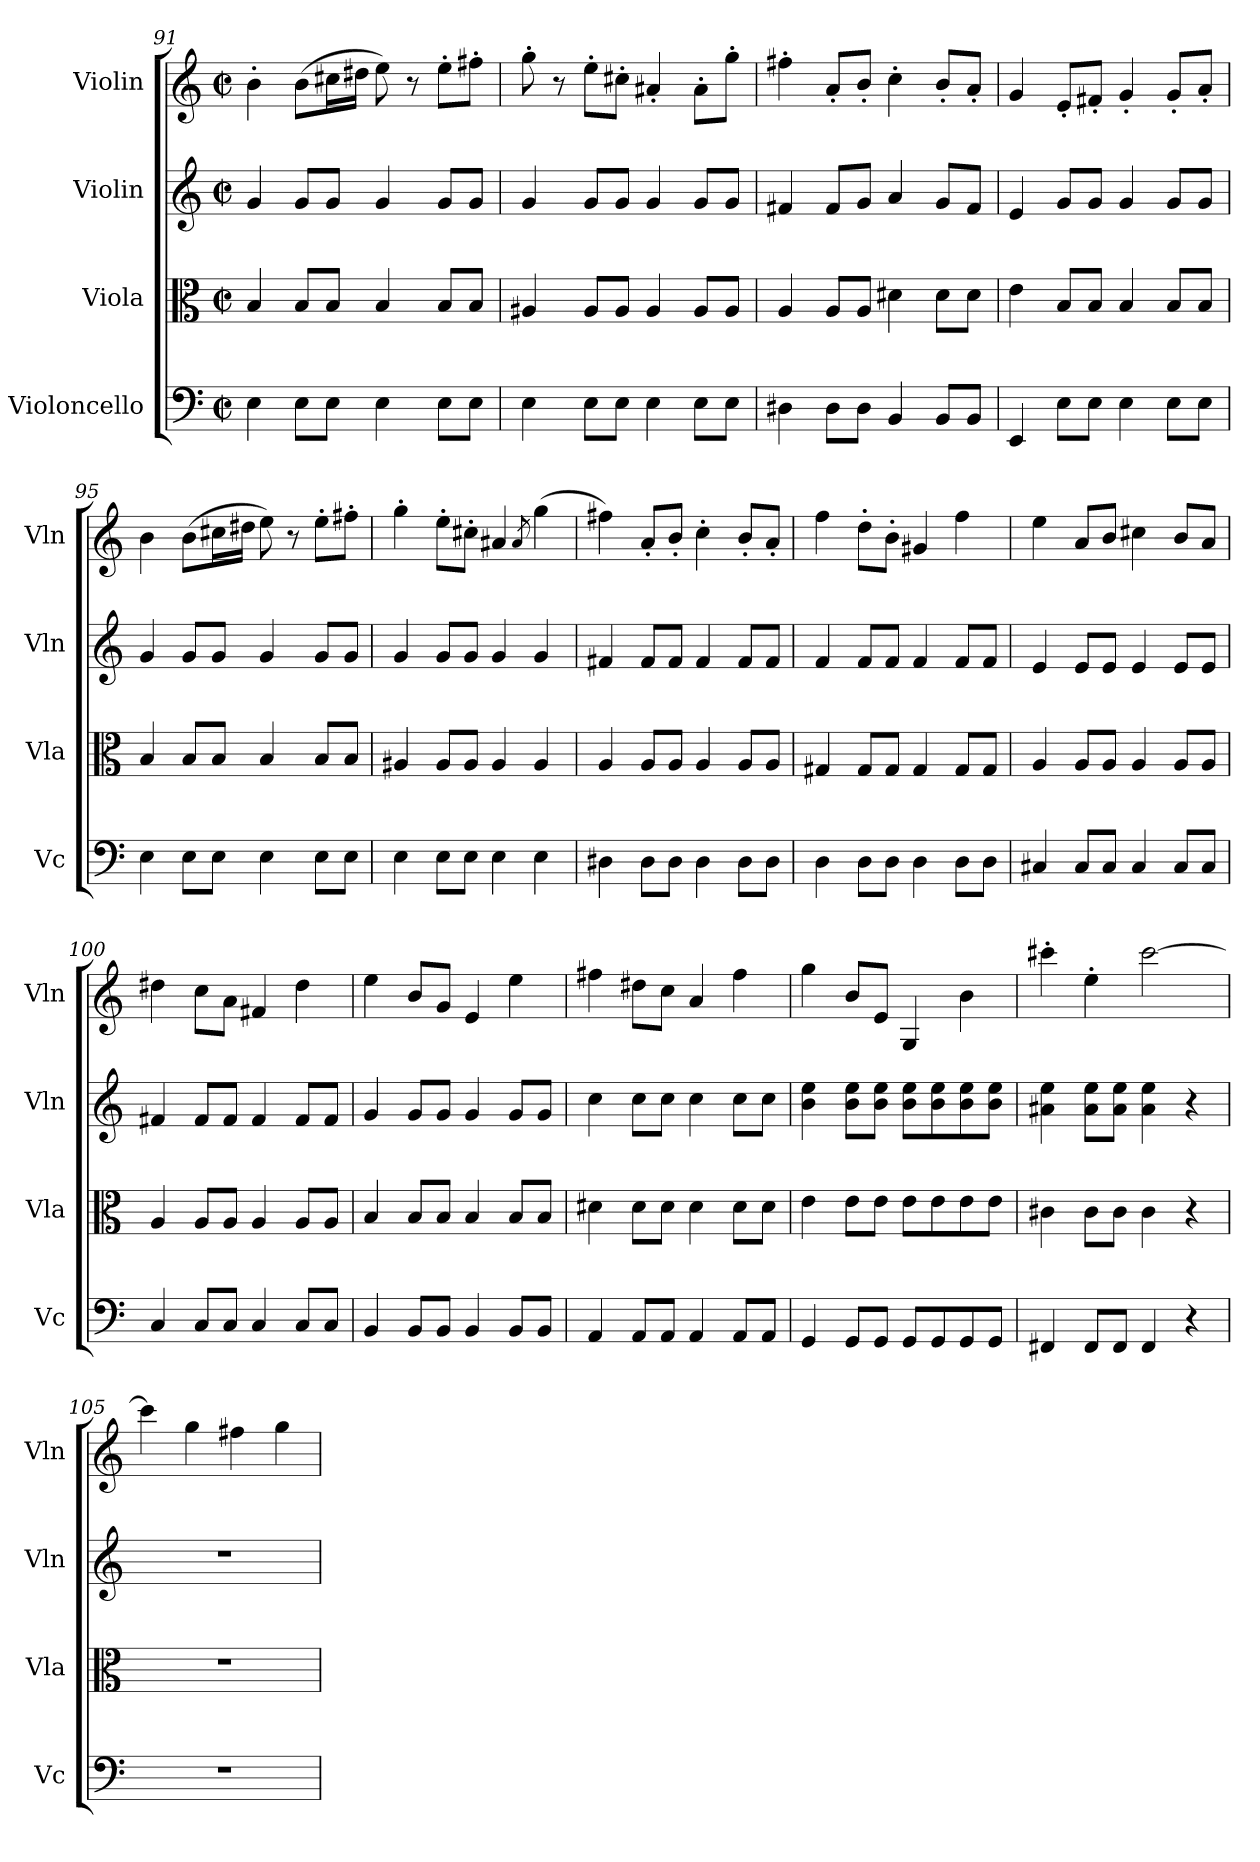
**kern	**kern	**kern	**kern
*part4	*part3	*part2	*part1
*staff4	*staff3	*staff2	*staff1
*I"Violoncello	*I"Viola	*I"Violin	*I"Violin
*I'Vc	*I'Vla	*I'Vln	*I'Vln
*clefF4	*clefC3	*clefG2	*clefG2
*k[]	*k[]	*k[]	*k[]
*M2/2	*M2/2	*M2/2	*M2/2
*met(c|)	*met(c|)	*met(c|)	*met(c|)
=91	=91	=91	=91
4E\	4B/	4g/	4b'\
8E\L	8B/L	8g/L	(8b\L
8E\J	8B/J	8g/J	16cc#X\L
.	.	.	16dd#X\JJ
4E\	4B/	4g/	8ee\)
.	.	.	8r
8E\L	8B/L	8g/L	8ee'\L
8E\J	8B/J	8g/J	8ff#X'\J
=92	=92	=92	=92
4E\	4A#X/	4g/	8gg'\
.	.	.	8r
8E\L	8A#/L	8g/L	8ee'\L
8E\J	8A#/J	8g/J	8cc#X'\J
4E\	4A#/	4g/	4a#X'/
8E\L	8A#/L	8g/L	8a#'\L
8E\J	8A#/J	8g/J	8gg'\J
=93	=93	=93	=93
4D#X\	4A/	4f#X/	4ff#X'\
8D#\L	8A/L	8f#/L	8a'/L
8D#\J	8A/J	8g/J	8b'/J
4BB/	4d#X\	4a/	4cc'\
8BB/L	8d#\L	8g/L	8b'/L
8BB/J	8d#\J	8f#/J	8a'/J
=94	=94	=94	=94
4EE/	4e\	4e/	4g/
8E\L	8B/L	8g/L	8e'/L
8E\J	8B/J	8g/J	8f#X'/J
4E\	4B/	4g/	4g'/
8E\L	8B/L	8g/L	8g'/L
8E\J	8B/J	8g/J	8a'/J
=95	=95	=95	=95
4E\	4B/	4g/	4b\
8E\L	8B/L	8g/L	(8b\L
8E\J	8B/J	8g/J	16cc#X\L
.	.	.	16dd#X\JJ
4E\	4B/	4g/	8ee\)
.	.	.	8r
8E\L	8B/L	8g/L	8ee'\L
8E\J	8B/J	8g/J	8ff#X'\J
=96	=96	=96	=96
4E\	4A#X/	4g/	4gg'\
8E\L	8A#/L	8g/L	8ee'\L
8E\J	8A#/J	8g/J	8cc#X'\J
4E\	4A#/	4g/	4a#X/
.	.	.	8qa#/
4E\	4A#/	4g/	(4gg\
=97	=97	=97	=97
4D#X\	4A/	4f#X/	4ff#X\)
8D#\L	8A/L	8f#/L	8a'/L
8D#\J	8A/J	8f#/J	8b'/J
4D#\	4A/	4f#/	4cc'\
8D#\L	8A/L	8f#/L	8b'/L
8D#\J	8A/J	8f#/J	8a'/J
!!LO:LB:g=z
=98	=98	=98	=98
4D\	4G#X/	4f/	4ff\
8D\L	8G#/L	8f/L	8dd'\L
8D\J	8G#/J	8f/J	8b'\J
4D\	4G#/	4f/	4g#X/
8D\L	8G#/L	8f/L	4ff\
8D\J	8G#/J	8f/J	.
=99	=99	=99	=99
4C#X/	4A/	4e/	4ee\
8C#/L	8A/L	8e/L	8a/L
8C#/J	8A/J	8e/J	8b/J
4C#/	4A/	4e/	4cc#X\
8C#/L	8A/L	8e/L	8b/L
8C#/J	8A/J	8e/J	8a/J
=100	=100	=100	=100
4C/	4A/	4f#X/	4dd#X\
8C/L	8A/L	8f#/L	8cc\L
8C/J	8A/J	8f#/J	8a\J
4C/	4A/	4f#/	4f#X/
8C/L	8A/L	8f#/L	4dd#\
8C/J	8A/J	8f#/J	.
=101	=101	=101	=101
4BB/	4B/	4g/	4ee\
8BB/L	8B/L	8g/L	8b/L
8BB/J	8B/J	8g/J	8g/J
4BB/	4B/	4g/	4e/
8BB/L	8B/L	8g/L	4ee\
8BB/J	8B/J	8g/J	.
=102	=102	=102	=102
4AA/	4d#X\	4cc\	4ff#X\
8AA/L	8d#\L	8cc\L	8dd#X\L
8AA/J	8d#\J	8cc\J	8cc\J
4AA/	4d#\	4cc\	4a/
8AA/L	8d#\L	8cc\L	4ff#\
8AA/J	8d#\J	8cc\J	.
=103	=103	=103	=103
4GG/	4e\	4b\ 4ee\	4gg\
8GG/L	8e\L	8b\ 8ee\L	8b/L
8GG/J	8e\J	8b\ 8ee\J	8e/J
8GG/L	8e\L	8b\ 8ee\L	4G/
8GG/	8e\	8b\ 8ee\	.
8GG/	8e\	8b\ 8ee\	4b\
8GG/J	8e\J	8b\ 8ee\J	.
=104	=104	=104	=104
4FF#X/	4c#X\	4a#X\ 4ee\	4ccc#X'\
8FF#/L	8c#\L	8a#\ 8ee\L	4ee'\
8FF#/J	8c#\J	8a#\ 8ee\J	.
4FF#/	4c#\	4a#\ 4ee\	[2ccc#\
4r	4r	4r	.
=105	=105	=105	=105
1r	1r	1r	4ccc#\]
.	.	.	4gg\
.	.	.	4ff#X\
.	.	.	4gg\
=	=	=	=
*-	*-	*-	*-
